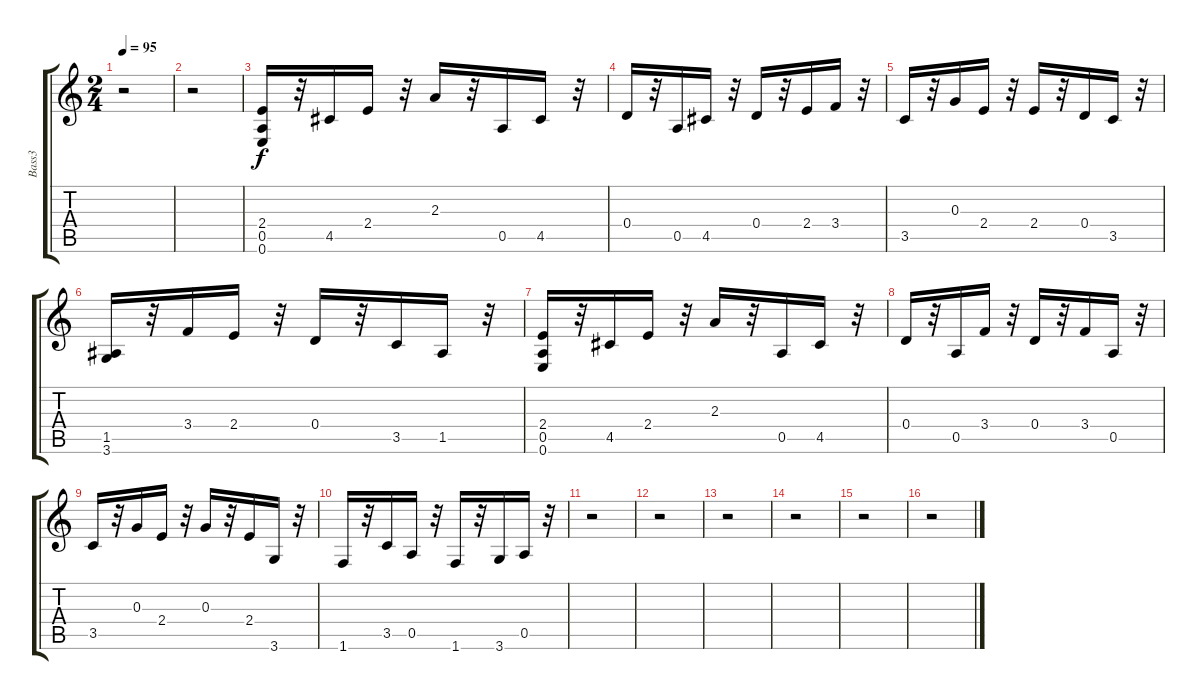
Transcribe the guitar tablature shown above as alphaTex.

\track ("Bass3" "Bass3") {instrument acousticbass}
\staff {score tabs}
\tuning (E4 B3 G3 D3 A2 E2) {hide}
\ts (2 4)
\tempo 95
\clef g2
\ks c
r.2{dy f} |
r.2 |
(2.4 0.5 0.6).16 r.32 4.5.16 2.4.16 r.32 2.3.16 r.32 0.5.16 4.5.16 r.32 |
0.4.16 r.32 0.5.16 4.5.16 r.32 0.4.16 r.32 2.4.16 3.4.16 r.32 |
3.5.16 r.32 0.3.16 2.4.16 r.32 2.4.16 r.32 0.4.16 3.5.16 r.32 |
(1.5 3.6).16 r.32 3.4.16 2.4.16 r.32 0.4.16 r.32 3.5.16 1.5.16 r.32 |
(2.4 0.5 0.6).16 r.32 4.5.16 2.4.16 r.32 2.3.16 r.32 0.5.16 4.5.16 r.32 |
0.4.16 r.32 0.5.16 3.4.16 r.32 0.4.16 r.32 3.4.16 0.5.16 r.32 |
3.5.16 r.32 0.3.16 2.4.16 r.32 0.3.16 r.32 2.4.16 3.6.16 r.32 |
1.6.16 r.32 3.5.16 0.5.16 r.32 1.6.16 r.32 3.6.16 0.5.16 r.32 |
r.2 |
r.2 |
r.2 |
r.2 |
r.2 |
r.2
